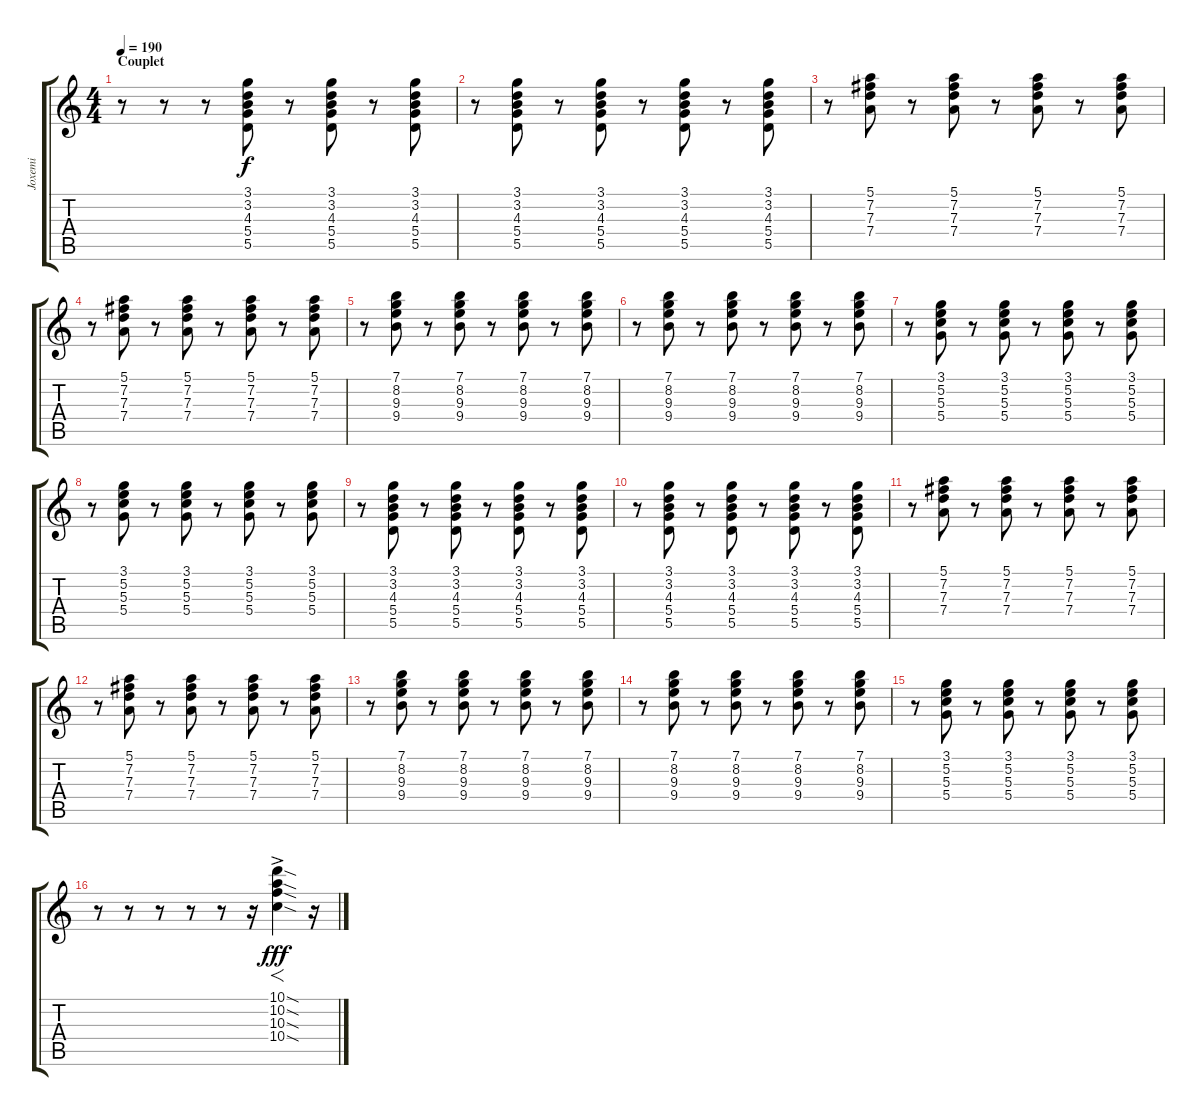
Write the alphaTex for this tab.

\track ("Joxemi" "Joxemi") {instrument distortionguitar}
\staff {score tabs}
\tuning (E4 B3 G3 D3 A2 E2) {hide}
\ts (4 4)
\section ("" "Couplet")
\tempo 190
\clef g2
\ks c
r.8{dy f volume 9 instrument electricguitarclean} r.8 r.8 (3.1 3.2 4.3 5.4 5.5).8 r.8 (3.1 3.2 4.3 5.4 5.5).8 r.8 (3.1 3.2 4.3 5.4 5.5).8 |
r.8 (3.1 3.2 4.3 5.4 5.5).8 r.8 (3.1 3.2 4.3 5.4 5.5).8 r.8 (3.1 3.2 4.3 5.4 5.5).8 r.8 (3.1 3.2 4.3 5.4 5.5).8 |
r.8 (5.1 7.2 7.3 7.4).8 r.8 (5.1 7.2 7.3 7.4).8 r.8 (5.1 7.2 7.3 7.4).8 r.8 (5.1 7.2 7.3 7.4).8 |
r.8 (5.1 7.2 7.3 7.4).8 r.8 (5.1 7.2 7.3 7.4).8 r.8 (5.1 7.2 7.3 7.4).8 r.8 (5.1 7.2 7.3 7.4).8 |
r.8 (7.1 8.2 9.3 9.4).8 r.8 (7.1 8.2 9.3 9.4).8 r.8 (7.1 8.2 9.3 9.4).8 r.8 (7.1 8.2 9.3 9.4).8 |
r.8 (7.1 8.2 9.3 9.4).8 r.8 (7.1 8.2 9.3 9.4).8 r.8 (7.1 8.2 9.3 9.4).8 r.8 (7.1 8.2 9.3 9.4).8 |
r.8 (3.1 5.2 5.3 5.4).8 r.8 (3.1 5.2 5.3 5.4).8 r.8 (3.1 5.2 5.3 5.4).8 r.8 (3.1 5.2 5.3 5.4).8 |
r.8 (3.1 5.2 5.3 5.4).8 r.8 (3.1 5.2 5.3 5.4).8 r.8 (3.1 5.2 5.3 5.4).8 r.8 (3.1 5.2 5.3 5.4).8 |
r.8 (3.1 3.2 4.3 5.4 5.5).8 r.8 (3.1 3.2 4.3 5.4 5.5).8 r.8 (3.1 3.2 4.3 5.4 5.5).8 r.8 (3.1 3.2 4.3 5.4 5.5).8 |
r.8 (3.1 3.2 4.3 5.4 5.5).8 r.8 (3.1 3.2 4.3 5.4 5.5).8 r.8 (3.1 3.2 4.3 5.4 5.5).8 r.8 (3.1 3.2 4.3 5.4 5.5).8 |
r.8 (5.1 7.2 7.3 7.4).8 r.8 (5.1 7.2 7.3 7.4).8 r.8 (5.1 7.2 7.3 7.4).8 r.8 (5.1 7.2 7.3 7.4).8 |
r.8 (5.1 7.2 7.3 7.4).8 r.8 (5.1 7.2 7.3 7.4).8 r.8 (5.1 7.2 7.3 7.4).8 r.8 (5.1 7.2 7.3 7.4).8 |
r.8 (7.1 8.2 9.3 9.4).8 r.8 (7.1 8.2 9.3 9.4).8 r.8 (7.1 8.2 9.3 9.4).8 r.8 (7.1 8.2 9.3 9.4).8 |
r.8 (7.1 8.2 9.3 9.4).8 r.8 (7.1 8.2 9.3 9.4).8 r.8 (7.1 8.2 9.3 9.4).8 r.8 (7.1 8.2 9.3 9.4).8 |
r.8 (3.1 5.2 5.3 5.4).8 r.8 (3.1 5.2 5.3 5.4).8 r.8 (3.1 5.2 5.3 5.4).8 r.8 (3.1 5.2 5.3 5.4).8 |
r.8{volume 11 balance 0 instrument distortionguitar} r.8 r.8 r.8 r.8 r.16 (10.1{sod ac} 10.2{sod} 10.3{sod} 10.4{sod}).4{f dy fff} r.16
